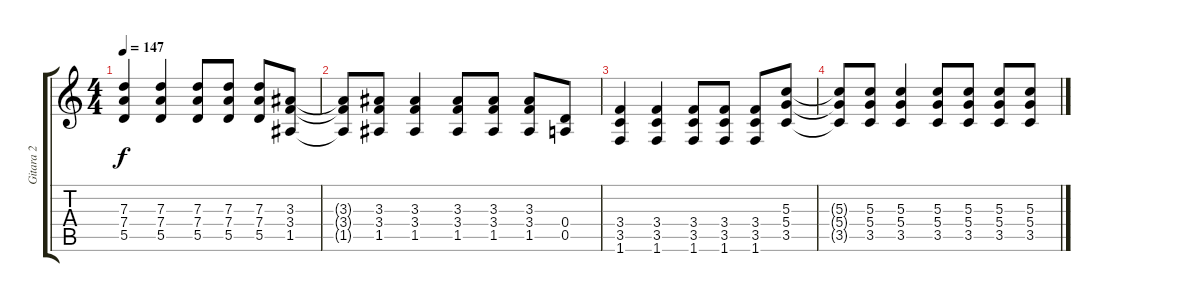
\track ("Gitara 2" "Gitara 2") {instrument electricguitarclean}
\staff {score tabs}
\tuning (E4 B3 G3 D3 A2 E2) {hide}
\ts (4 4)
\tempo 147
\clef g2
\ks c
(7.3 7.4 5.5).4{dy f volume 1} (7.3 7.4 5.5).4 (7.3 7.4 5.5).8 (7.3 7.4 5.5).8 (7.3 7.4 5.5).8 (3.3 3.4 1.5).8 |
(3.3{t} 3.4{t} 1.5{t}).8 (3.3 3.4 1.5).8 (3.3 3.4 1.5).4 (3.3 3.4 1.5).8 (3.3 3.4 1.5).8 (3.3 3.4 1.5).8 (0.4 0.5).8 |
(3.4 3.5 1.6).4 (3.4 3.5 1.6).4 (3.4 3.5 1.6).8 (3.4 3.5 1.6).8 (3.4 3.5 1.6).8 (5.3 5.4 3.5).8 |
(5.3{t} 5.4{t} 3.5{t}).8 (5.3 5.4 3.5).8 (5.3 5.4 3.5).4 (5.3 5.4 3.5).8 (5.3 5.4 3.5).8 (5.3 5.4 3.5).8 (5.3 5.4 3.5).8
